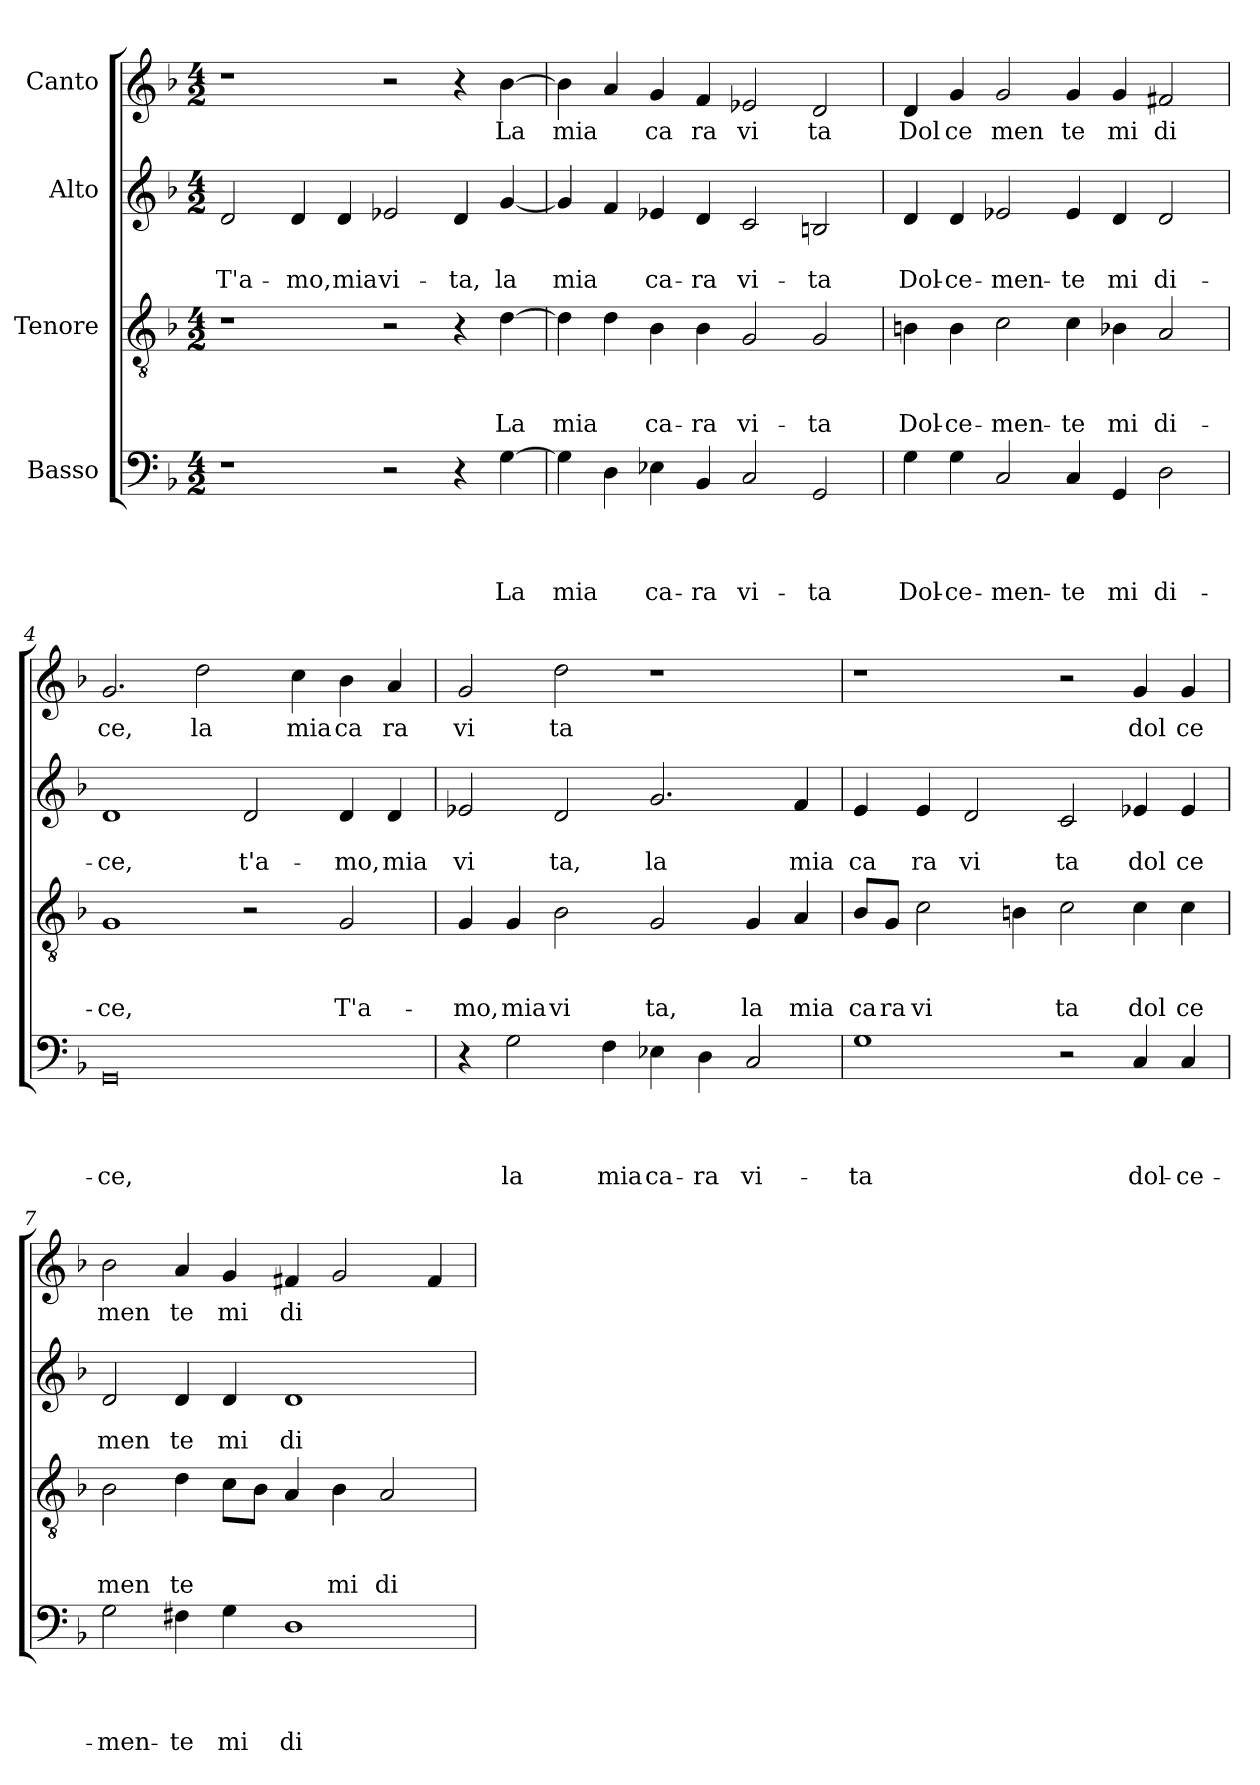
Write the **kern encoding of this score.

**kern	**text	**text	**text	**text	**kern	**text	**text	**text	**kern	**text	**text	**kern	**text
*part4	*part4	*part4	*part4	*part4	*part3	*part3	*part3	*part3	*part2	*part2	*part2	*part1	*part1
*staff4	*staff4	*staff4	*staff4	*staff4	*staff3	*staff3	*staff3	*staff3	*staff2	*staff2	*staff2	*staff1	*staff1
*I"Basso	*	*	*	*	*I"Tenore	*	*	*	*I"Alto	*	*	*I"Canto	*
*clefF4	*	*	*	*	*clefGv2	*	*	*	*clefG2	*	*	*clefG2	*
*k[b-]	*	*	*	*	*k[b-]	*	*	*	*k[b-]	*	*	*k[b-]	*
*F:	*	*	*	*	*F:	*	*	*	*F:	*	*	*F:	*
*M4/2	*	*	*	*	*M4/2	*	*	*	*M4/2	*	*	*M4/2	*
=1	=1	=1	=1	=1	=1	=1	=1	=1	=1	=1	=1	=1	=1
!	!	!	!	!	!	!	!	!	!	!	!LO:LY:b	!	!
1r	.	.	.	.	1r	.	.	.	2d/	.	T'a-	1r	.
!	!	!	!	!	!	!	!	!	!	!	!LO:LY:b	!	!
.	.	.	.	.	.	.	.	.	4d/	.	-mo,	.	.
!	!	!	!	!	!	!	!	!	!	!	!LO:LY:b	!	!
.	.	.	.	.	.	.	.	.	4d/	.	mia	.	.
!	!	!	!	!	!	!	!	!	!	!	!LO:LY:b	!	!
2r	.	.	.	.	2r	.	.	.	2e-X/	.	vi-	2r	.
!	!	!	!	!	!	!	!	!	!	!	!LO:LY:b	!	!
4r	.	.	.	.	4r	.	.	.	4d/	.	-ta,	4r	.
!	!	!	!	!LO:LY:b	!	!	!	!LO:LY:b	!	!	!LO:LY:b	!	!LO:LY:b
[>4G\	.	.	.	La	[>4d\	.	.	La	[<4g/	.	la	[>4b-\	La
=2	=2	=2	=2	=2	=2	=2	=2	=2	=2	=2	=2	=2	=2
!	!	!	!	!LO:LY:b	!	!	!	!LO:LY:b	!	!	!LO:LY:b	!	!LO:LY:b
4G\]	.	.	.	mia	4d\]	.	.	mia	4g/]	.	mia	4b-\]	mia
4D\	.	.	.	.	4d\	.	.	.	4f/	.	.	4a/	.
!	!	!	!	!LO:LY:b	!	!	!	!LO:LY:b	!	!	!LO:LY:b	!	!LO:LY:b
4E-X\	.	.	.	ca-	4B-\	.	.	ca-	4e-X/	.	ca-	4g/	ca
!	!	!	!	!LO:LY:b	!	!	!	!LO:LY:b	!	!	!LO:LY:b	!	!LO:LY:b
4BB-/	.	.	.	-ra	4B-\	.	.	-ra	4d/	.	-ra	4f/	ra
!	!	!	!	!LO:LY:b	!	!	!	!LO:LY:b	!	!	!LO:LY:b	!	!LO:LY:b
2C/	.	.	.	vi-	2G/	.	.	vi-	2c/	.	vi-	2e-X/	vi
!	!	!	!	!LO:LY:b	!	!	!	!LO:LY:b	!	!	!LO:LY:b	!	!LO:LY:b
2GG/	.	.	.	-ta	2G/	.	.	-ta	2Bn/	.	-ta	2d/	ta
=3	=3	=3	=3	=3	=3	=3	=3	=3	=3	=3	=3	=3	=3
!	!	!	!	!LO:LY:b	!	!	!	!LO:LY:b	!	!	!LO:LY:b	!	!LO:LY:b
4G\	.	.	.	Dol-	4Bn\	.	.	Dol-	4d/	.	Dol-	4d/	Dol
!	!	!	!	!LO:LY:b	!	!	!	!LO:LY:b	!	!	!LO:LY:b	!	!LO:LY:b
4G\	.	.	.	-ce-	4B\	.	.	-ce-	4d/	.	-ce-	4g/	ce
!	!	!	!	!LO:LY:b	!	!	!	!LO:LY:b	!	!	!LO:LY:b	!	!LO:LY:b
2C/	.	.	.	-men-	2c\	.	.	-men-	2e-X/	.	-men-	2g/	men
!	!	!	!	!LO:LY:b	!	!	!	!LO:LY:b	!	!	!LO:LY:b	!	!LO:LY:b
4C/	.	.	.	-te	4c\	.	.	-te	4e-/	.	-te	4g/	te
!	!	!	!	!LO:LY:b	!	!	!	!LO:LY:b	!	!	!LO:LY:b	!	!LO:LY:b
4GG/	.	.	.	mi	4B-X\	.	.	mi	4d/	.	mi	4g/	mi
!	!	!	!	!LO:LY:b	!	!	!	!LO:LY:b	!	!	!LO:LY:b	!	!LO:LY:b
2D\	.	.	.	di-	2A/	.	.	di-	2d/	.	di-	2f#X/	di
=4	=4	=4	=4	=4	=4	=4	=4	=4	=4	=4	=4	=4	=4
!	!	!	!	!LO:LY:b	!	!	!	!LO:LY:b	!	!	!LO:LY:b	!	!LO:LY:b
0GG	.	.	.	-ce,	1G	.	.	-ce,	1d	.	-ce,	2.g/	ce,
!	!	!	!	!	!	!	!	!	!	!	!	!	!LO:LY:b
.	.	.	.	.	.	.	.	.	.	.	.	2dd\	la
!	!	!	!	!	!	!	!	!	!	!	!LO:LY:b	!	!
.	.	.	.	.	2r	.	.	.	2d/	.	t'a-	.	.
!	!	!	!	!	!	!	!	!	!	!	!	!	!LO:LY:b
.	.	.	.	.	.	.	.	.	.	.	.	4cc\	mia
!	!	!	!	!	!	!	!	!LO:LY:b	!	!	!LO:LY:b	!	!LO:LY:b
.	.	.	.	.	2G/	.	.	T'a-	4d/	.	-mo,	4b-\	ca
!	!	!	!	!	!	!	!	!	!	!	!LO:LY:b	!	!LO:LY:b
.	.	.	.	.	.	.	.	.	4d/	.	mia	4a/	ra
!!LO:LB:g=z
=5	=5	=5	=5	=5	=5	=5	=5	=5	=5	=5	=5	=5	=5
!	!	!	!	!	!	!	!	!LO:LY:b	!	!	!LO:LY:b	!	!LO:LY:b
4r	.	.	.	.	4G/	.	.	-mo,	2e-X/	.	vi	2g/	vi
!	!	!	!	!LO:LY:b	!	!	!	!LO:LY:b	!	!	!	!	!
2G\	.	.	.	la	4G/	.	.	mia	.	.	.	.	.
!	!	!	!	!	!	!	!	!LO:LY:b	!	!	!LO:LY:b	!	!LO:LY:b
.	.	.	.	.	2B-\	.	.	vi	2d/	.	ta,	2dd\	ta
!	!	!	!	!LO:LY:b	!	!	!	!	!	!	!	!	!
4F\	.	.	.	mia	.	.	.	.	.	.	.	.	.
!	!	!	!	!LO:LY:b	!	!	!	!LO:LY:b	!	!	!LO:LY:b	!	!
4E-X\	.	.	.	ca-	2G/	.	.	ta,	2.g/	.	la	1r	.
!	!	!	!	!LO:LY:b	!	!	!	!	!	!	!	!	!
4D\	.	.	.	-ra	.	.	.	.	.	.	.	.	.
!	!	!	!	!LO:LY:b	!	!	!	!LO:LY:b	!	!	!	!	!
2C/	.	.	.	vi-	4G/	.	.	la	.	.	.	.	.
!	!	!	!	!	!	!	!	!LO:LY:b	!	!	!LO:LY:b	!	!
.	.	.	.	.	4A/	.	.	mia	4f/	.	mia	.	.
=6	=6	=6	=6	=6	=6	=6	=6	=6	=6	=6	=6	=6	=6
!	!	!	!	!LO:LY:b	!	!	!	!LO:LY:b	!	!	!LO:LY:b	!	!
1G	.	.	.	-ta	8B-/L	.	.	ca	4e/	.	ca	1r	.
!	!	!	!	!	!	!	!	!LO:LY:b	!	!	!	!	!
.	.	.	.	.	8G/J	.	.	ra	.	.	.	.	.
!	!	!	!	!	!	!	!	!LO:LY:b	!	!	!LO:LY:b	!	!
.	.	.	.	.	2c\	.	.	vi	4e/	.	ra	.	.
!	!	!	!	!	!	!	!	!	!	!	!LO:LY:b	!	!
.	.	.	.	.	.	.	.	.	2d/	.	vi	.	.
.	.	.	.	.	4Bn\	.	.	.	.	.	.	.	.
!	!	!	!	!	!	!	!	!LO:LY:b	!	!	!LO:LY:b	!	!
2r	.	.	.	.	2c\	.	.	ta	2c/	.	ta	2r	.
!	!	!	!	!LO:LY:b	!	!	!	!LO:LY:b	!	!	!LO:LY:b	!	!LO:LY:b
4C/	.	.	.	dol-	4c\	.	.	dol	4e-X/	.	dol	4g/	dol
!	!	!	!	!LO:LY:b	!	!	!	!LO:LY:b	!	!	!LO:LY:b	!	!LO:LY:b
4C/	.	.	.	-ce-	4c\	.	.	ce	4e-/	.	ce	4g/	ce
=7	=7	=7	=7	=7	=7	=7	=7	=7	=7	=7	=7	=7	=7
!	!	!	!	!LO:LY:b	!	!	!	!LO:LY:b	!	!	!LO:LY:b	!	!LO:LY:b
2G\	.	.	.	-men-	2B-\	.	.	men	2d/	.	men	2b-\	men
!	!	!	!	!LO:LY:b	!	!	!	!LO:LY:b	!	!	!LO:LY:b	!	!LO:LY:b
4F#X\	.	.	.	-te	4d\	.	.	te	4d/	.	te	4a/	te
!	!	!	!	!LO:LY:b	!	!	!	!	!	!	!LO:LY:b	!	!LO:LY:b
4G\	.	.	.	mi	8c\L	.	.	.	4d/	.	mi	4g/	mi
.	.	.	.	.	8B-\J	.	.	.	.	.	.	.	.
!	!	!	!	!LO:LY:b	!	!	!	!	!	!	!LO:LY:b	!	!LO:LY:b
1D	.	.	.	di-	4A/	.	.	.	1d	.	di	4f#X/	di
!	!	!	!	!	!	!	!	!LO:LY:b	!	!	!	!	!
.	.	.	.	.	4B-\	.	.	mi	.	.	.	2g/	.
!	!	!	!	!	!	!	!	!LO:LY:b	!	!	!	!	!
.	.	.	.	.	2A/	.	.	di	.	.	.	.	.
.	.	.	.	.	.	.	.	.	.	.	.	4f#/	.
=	=	=	=	=	=	=	=	=	=	=	=	=	=
*-	*-	*-	*-	*-	*-	*-	*-	*-	*-	*-	*-	*-	*-
